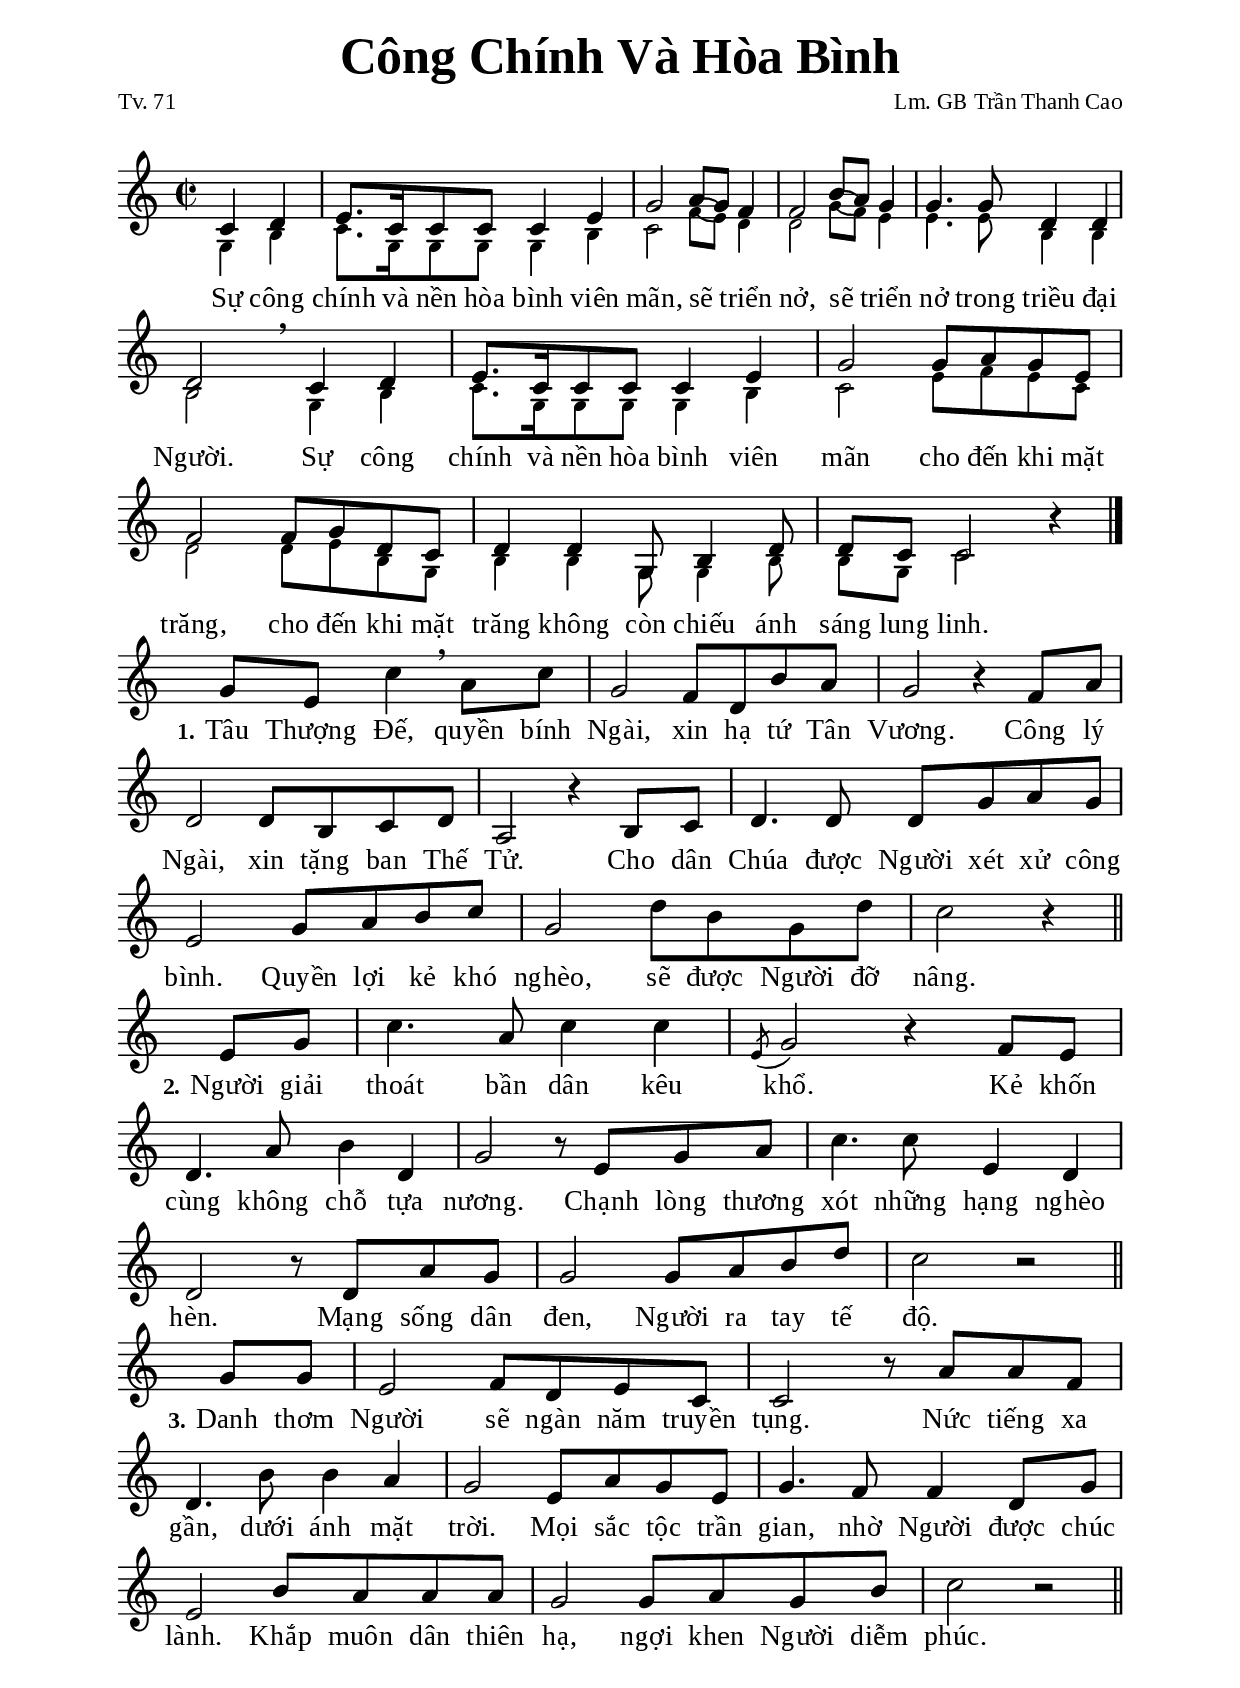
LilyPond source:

% Cài đặt chung
\version "2.20.0"
\include "english.ly"

\header {
  title = \markup { \fontsize #3 "Công Chính Và Hòa Bình" }
  poet = "Tv. 71"
  composer = "Lm. GB Trần Thanh Cao"
  arranger = " "
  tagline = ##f
}

\paper {
  #(set-paper-size "a4")
  top-margin = 10\mm
  bottom-margin = 10\mm
  left-margin = 20\mm
  right-margin = 20\mm
  indent = #0
  #(define fonts
    (make-pango-font-tree
      "Liberation Serif"
      "Liberation Serif"
      "Liberation Serif"
      (/ 20 20)))
  page-count = #1
}

% Nhạc điệp khúc
nhacDiepKhucSop = \relative c' {
  \partial 2 c4 d |
  e8. c16 c8 c c4 e |
  g2 a8 _(g) f4 |
  f2 b8 _(a) g4 |
  g4. g8 d4 d |
  d2 \breathe c4 d |
  e8. c16 c8 c c4 e |
  g2 g8 a g e |
  f2 f8 g d c |
  d4 d g,8 b4 d8 |
  d c c2 r4 \bar "|."
}

nhacDiepKhucBas = \relative c' {
  \override NoteHead.font-size = #-2
  \partial 2 g4 b |
  c8. g16 g8 g g4 b |
  c2 f8 ^(e) d4 |
  d2 g8 ^(f) e4 |
  e4. e8 b4 b |
  b2 g4 b |
  c8. g16 g8 g g4 b |
  c2 e8 f e c |
  d2 d8 e b g |
  b4 b g8 g4 b8 |
  b g c2 r4
}

% Nhạc phiên khúc
nhacPhienKhucMot = \relative c'' {
  \partial 2. g8 e c'4 \breathe a8 c |
  g2 f8 d b' a |
  g2 r4 f8 a |
  d,2 d8 b c d |
  a2 r4 b8 c |
  d4. d8 d g a g |
  e2 g8 a b c |
  g2 d'8 b g d' |
  c2 r4 \bar "||"
}

nhacPhienKhucHai = \relative c' {
  \partial 4 e8 g |
  c4. a8 c4 c |
  \acciaccatura e,8 g2 r4 f8 e |
  d4. a'8 b4 d, |
  g2 r8 e g a |
  c4. c8 e,4 d |
  d2 r8 d8 a' g |
  g2 g8 a b d |
  c2 r \bar "||"
}

nhacPhienKhucBa = \relative c' {
  \partial 4 g'8 g |
  e2 f8 d e c |
  c2 r8 a' a f |
  d4. b'8 b4 a |
  g2 e8 a g e |
  g4. f8 f4d8 g |
  e2 b'8 a a a |
  g2 g8 a g b |
  c2 r \bar "||"
}

% Lời điệp khúc
loiDiepKhuc = \lyricmode {
  Sự công chính và nền hòa bình viên mãn, sẽ triển nở,
  sẽ triển nở trong triều đại Người.
  Sự công chính và nền hòa bình viên mãn
  cho đến khi mặt trăng,
  cho đến khi mặt trăng không còn chiếu ánh sáng lung linh.
}

% Lời phiên khúc
loiPhienKhucMot = \lyricmode {
  \set stanza = #"1."
  Tâu Thượng Đế, quyền bính Ngài, xin hạ tứ Tân Vương.
  Công lý Ngài, xin tặng ban Thế Tử.
  Cho dân Chúa được Người xét xử công bình.
  Quyền lợi kẻ khó nghèo, sẽ được Người đỡ nâng.
}

loiPhienKhucHai = \lyricmode {
  \set stanza = #"2."
  Người giải thoát bần dân kêu khổ.
  Kẻ khốn cùng không chỗ tựa nương.
  Chạnh lòng thương xót những hạng nghèo hèn.
  Mạng sống dân đen, Người ra tay tế độ.
}

loiPhienKhucBa = \lyricmode {
  \set stanza = #"3."
  Danh thơm Người sẽ ngàn năm truyền tụng.
  Nức tiếng xa gần, dưới ánh mặt trời.
  Mọi sắc tộc trần gian, nhờ Người được chúc lành.
  Khắp muôn dân thiên hạ, ngợi khen Người diễm phúc.
}


% Dàn trang
\score {
  \new ChoirStaff <<
    \new Staff = diepKhuc \with {
        \consists "Merge_rests_engraver"
        \magnifyStaff #(magstep +1)
      }
      <<
      \new Voice = beSop {
        \voiceOne \key c \major \time 2/2 \nhacDiepKhucSop
      }
      \new Voice = beBas {
        \voiceTwo \key c \major \time 2/2 \nhacDiepKhucBas
      }
    >>
    \new Lyrics \lyricsto beSop \loiDiepKhuc
  >>
  \layout {
    %\override Lyrics.LyricText.font-series = #'bold
    \override Lyrics.LyricText.font-size = #+2
    \override Lyrics.LyricSpace.minimum-distance = #0.6
    \override Score.BarNumber.break-visibility = ##(#f #f #f)
    \override Score.SpacingSpanner.uniform-stretching = ##t
  }
}

\score {
  \new ChoirStaff <<
    \new Staff = phienKhuc \with {
        \magnifyStaff #(magstep +1)
      }
      <<
      \new Voice = beSop {
        \key c \major \time 2/2 \nhacPhienKhucMot
      }
    >>
    \new Lyrics \lyricsto beSop \loiPhienKhucMot
  >>
  \layout {
    \override Staff.TimeSignature.transparent = ##t
    \override Lyrics.LyricText.font-size = #+2
    \override Lyrics.LyricSpace.minimum-distance = #1.5
    \override Score.BarNumber.break-visibility = ##(#f #f #f)
    \override Score.SpacingSpanner.uniform-stretching = ##t
  }
}

\score {
  \new ChoirStaff <<
    \new Staff = phienKhuc \with {
        \magnifyStaff #(magstep +1)
      }
      <<
      \new Voice = beSop {
        \key c \major \time 2/2 \nhacPhienKhucHai
      }
    >>
    \new Lyrics \lyricsto beSop \loiPhienKhucHai
  >>
  \layout {
    \override Staff.TimeSignature.transparent = ##t
    \override Lyrics.LyricText.font-size = #+2
    \override Lyrics.LyricSpace.minimum-distance = #1.5
    \override Score.BarNumber.break-visibility = ##(#f #f #f)
    \override Score.SpacingSpanner.uniform-stretching = ##t
  }
}

\score {
  \new ChoirStaff <<
    \new Staff = phienKhuc \with {
        \magnifyStaff #(magstep +1)
      }
      <<
      \new Voice = beSop {
        \key c \major \time 2/2 \nhacPhienKhucBa
      }
    >>
    \new Lyrics \lyricsto beSop \loiPhienKhucBa
  >>
  \layout {
    \override Staff.TimeSignature.transparent = ##t
    \override Lyrics.LyricText.font-size = #+2
    \override Lyrics.LyricSpace.minimum-distance = #1.5
    \override Score.BarNumber.break-visibility = ##(#f #f #f)
    \override Score.SpacingSpanner.uniform-stretching = ##t
  }
}
